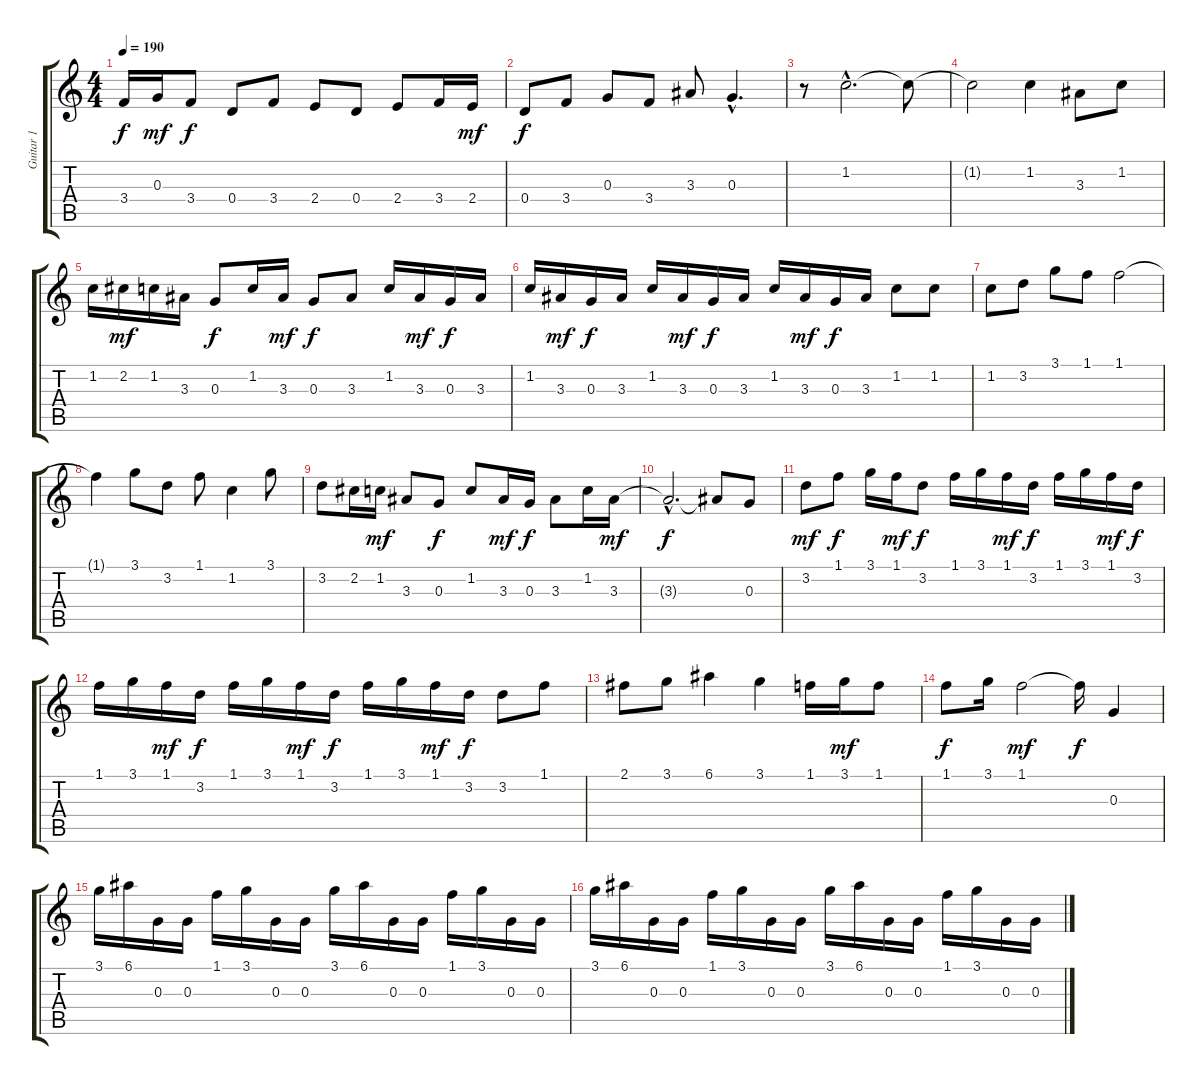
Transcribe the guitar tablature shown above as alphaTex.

\track ("Guitar 1" "Guitar 1") {instrument overdrivenguitar}
\staff {score tabs}
\tuning (E4 B3 G3 D3 A2 E2) {hide}
\ts (4 4)
\tempo 190
\clef g2
\ks c
3.4.16{dy f} 0.3.16{dy mf} 3.4.8{dy f} 0.4.8 3.4.8 2.4.8 0.4.8 2.4.8 3.4.16 2.4.16{dy mf} |
0.4.8{dy f} 3.4.8 0.3.8 3.4.8 3.3.8 0.3{hac}.4{d} |
r.8 1.2{hac}.2{d} 1.2{t}.8 |
1.2{t}.2 1.2.4 3.3.8 1.2.8 |
1.2.16 2.2.16{dy mf} 1.2.16 3.3.16 0.3.8{dy f} 1.2.16 3.3.16{dy mf} 0.3.8{dy f} 3.3.8 1.2.16 3.3.16{dy mf} 0.3.16{dy f} 3.3.16 |
1.2.16 3.3.16{dy mf} 0.3.16{dy f} 3.3.16 1.2.16 3.3.16{dy mf} 0.3.16{dy f} 3.3.16 1.2.16 3.3.16{dy mf} 0.3.16{dy f} 3.3.16 1.2.8 1.2.8 |
1.2.8 3.2.8 3.1.8 1.1.8 1.1.2 |
1.1{t}.4 3.1.8 3.2.8 1.1.8 1.2.4 3.1.8 |
3.2.8 2.2.16 1.2.16{dy mf} 3.3.8 0.3.8{dy f} 1.2.8 3.3.16{dy mf} 0.3.16{dy f} 3.3.8 1.2.16 3.3.16{dy mf} |
3.3{hac t}.2{d dy f} 3.3{t}.8 0.3.8 |
3.2.8{dy mf} 1.1.8{dy f} 3.1.16 1.1.16{dy mf} 3.2.8{dy f} 1.1.16 3.1.16 1.1.16{dy mf} 3.2.16{dy f} 1.1.16 3.1.16 1.1.16{dy mf} 3.2.16{dy f} |
1.1.16 3.1.16 1.1.16{dy mf} 3.2.16{dy f} 1.1.16 3.1.16 1.1.16{dy mf} 3.2.16{dy f} 1.1.16 3.1.16 1.1.16{dy mf} 3.2.16{dy f} 3.2.8 1.1.8 |
2.1.8 3.1.8 6.1.4 3.1.4 1.1.16 3.1.16{dy mf} 1.1.8 |
1.1.8{dy f} 3.1.16 1.1.2{dy mf} 1.1{t}.16{dy f} 0.3.4 |
3.1.16 6.1.16 0.3.16 0.3.16 1.1.16 3.1.16 0.3.16 0.3.16 3.1.16 6.1.16 0.3.16 0.3.16 1.1.16 3.1.16 0.3.16 0.3.16 |
3.1.16 6.1.16 0.3.16 0.3.16 1.1.16 3.1.16 0.3.16 0.3.16 3.1.16 6.1.16 0.3.16 0.3.16 1.1.16 3.1.16 0.3.16 0.3.16
